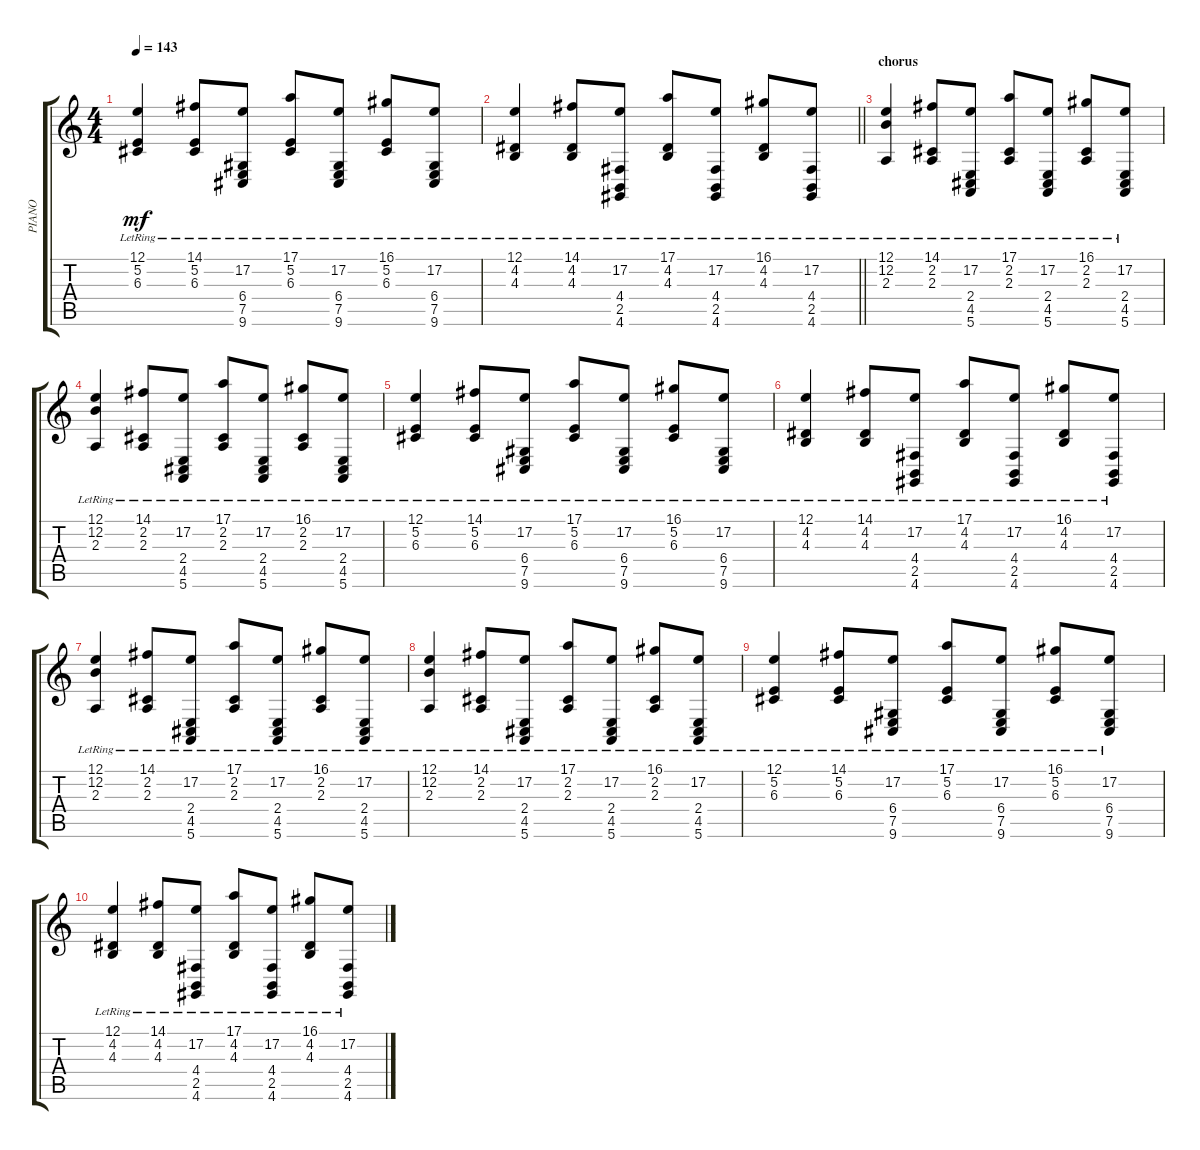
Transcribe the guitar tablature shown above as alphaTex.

\track ("PIANO" "PIANO") {instrument acousticgrandpiano}
\staff {score tabs}
\tuning (E4 B3 G3 D3 A2 E2) {hide}
\ts (4 4)
\tempo 143
\clef g2
\ks c
(12.1{lr} 5.2{lr} 6.3{lr}).4{dy mf} (14.1{lr} 5.2{lr} 6.3{lr}).8 (17.2 6.4{lr} 7.5{lr} 9.6{lr}).8 (17.1{lr} 5.2{lr} 6.3{lr}).8 (17.2 6.4{lr} 7.5{lr} 9.6{lr}).8 (16.1{lr} 5.2{lr} 6.3{lr}).8 (17.2 6.4{lr} 7.5{lr} 9.6{lr}).8 |
\barLineRight lightlight
(12.1{lr} 4.2{lr} 4.3{lr}).4 (14.1{lr} 4.2{lr} 4.3{lr}).8 (17.2 4.4{lr} 2.5{lr} 4.6{lr}).8 (17.1{lr} 4.2{lr} 4.3{lr}).8 (17.2 4.4{lr} 2.5{lr} 4.6{lr}).8 (16.1{lr} 4.2{lr} 4.3{lr}).8 (17.2 4.4{lr} 2.5{lr} 4.6{lr}).8 |
\section ("" "chorus")
(12.1{lr} 12.2{lr} 2.3{lr}).4 (14.1{lr} 2.2{lr} 2.3{lr}).8 (17.2 2.4{lr} 4.5{lr} 5.6{lr}).8 (17.1{lr} 2.2{lr} 2.3{lr}).8 (17.2 2.4{lr} 4.5{lr} 5.6{lr}).8 (16.1{lr} 2.2{lr} 2.3{lr}).8 (17.2 2.4{lr} 4.5{lr} 5.6{lr}).8 |
(12.1{lr} 12.2{lr} 2.3{lr}).4 (14.1{lr} 2.2{lr} 2.3{lr}).8 (17.2 2.4{lr} 4.5{lr} 5.6{lr}).8 (17.1{lr} 2.2{lr} 2.3{lr}).8 (17.2 2.4{lr} 4.5{lr} 5.6{lr}).8 (16.1{lr} 2.2{lr} 2.3{lr}).8 (17.2 2.4{lr} 4.5{lr} 5.6{lr}).8 |
(12.1{lr} 5.2{lr} 6.3{lr}).4 (14.1{lr} 5.2{lr} 6.3{lr}).8 (17.2 6.4{lr} 7.5{lr} 9.6{lr}).8 (17.1{lr} 5.2{lr} 6.3{lr}).8 (17.2 6.4{lr} 7.5{lr} 9.6{lr}).8 (16.1{lr} 5.2{lr} 6.3{lr}).8 (17.2 6.4{lr} 7.5{lr} 9.6{lr}).8 |
(12.1{lr} 4.2{lr} 4.3{lr}).4 (14.1{lr} 4.2{lr} 4.3{lr}).8 (17.2 4.4{lr} 2.5{lr} 4.6{lr}).8 (17.1{lr} 4.2{lr} 4.3{lr}).8 (17.2 4.4{lr} 2.5{lr} 4.6{lr}).8 (16.1{lr} 4.2{lr} 4.3{lr}).8 (17.2 4.4{lr} 2.5{lr} 4.6{lr}).8 |
(12.1{lr} 12.2{lr} 2.3{lr}).4 (14.1{lr} 2.2{lr} 2.3{lr}).8 (17.2 2.4{lr} 4.5{lr} 5.6{lr}).8 (17.1{lr} 2.2{lr} 2.3{lr}).8 (17.2 2.4{lr} 4.5{lr} 5.6{lr}).8 (16.1{lr} 2.2{lr} 2.3{lr}).8 (17.2 2.4{lr} 4.5{lr} 5.6{lr}).8 |
(12.1{lr} 12.2{lr} 2.3{lr}).4 (14.1{lr} 2.2{lr} 2.3{lr}).8 (17.2 2.4{lr} 4.5{lr} 5.6{lr}).8 (17.1{lr} 2.2{lr} 2.3{lr}).8 (17.2 2.4{lr} 4.5{lr} 5.6{lr}).8 (16.1{lr} 2.2{lr} 2.3{lr}).8 (17.2 2.4{lr} 4.5{lr} 5.6{lr}).8 |
(12.1{lr} 5.2{lr} 6.3{lr}).4 (14.1{lr} 5.2{lr} 6.3{lr}).8 (17.2 6.4{lr} 7.5{lr} 9.6{lr}).8 (17.1{lr} 5.2{lr} 6.3{lr}).8 (17.2 6.4{lr} 7.5{lr} 9.6{lr}).8 (16.1{lr} 5.2{lr} 6.3{lr}).8 (17.2 6.4{lr} 7.5{lr} 9.6{lr}).8 |
(12.1{lr} 4.2{lr} 4.3{lr}).4 (14.1{lr} 4.2{lr} 4.3{lr}).8 (17.2 4.4{lr} 2.5{lr} 4.6{lr}).8 (17.1{lr} 4.2{lr} 4.3{lr}).8 (17.2 4.4{lr} 2.5{lr} 4.6{lr}).8 (16.1{lr} 4.2{lr} 4.3{lr}).8 (17.2 4.4{lr} 2.5{lr} 4.6{lr}).8
